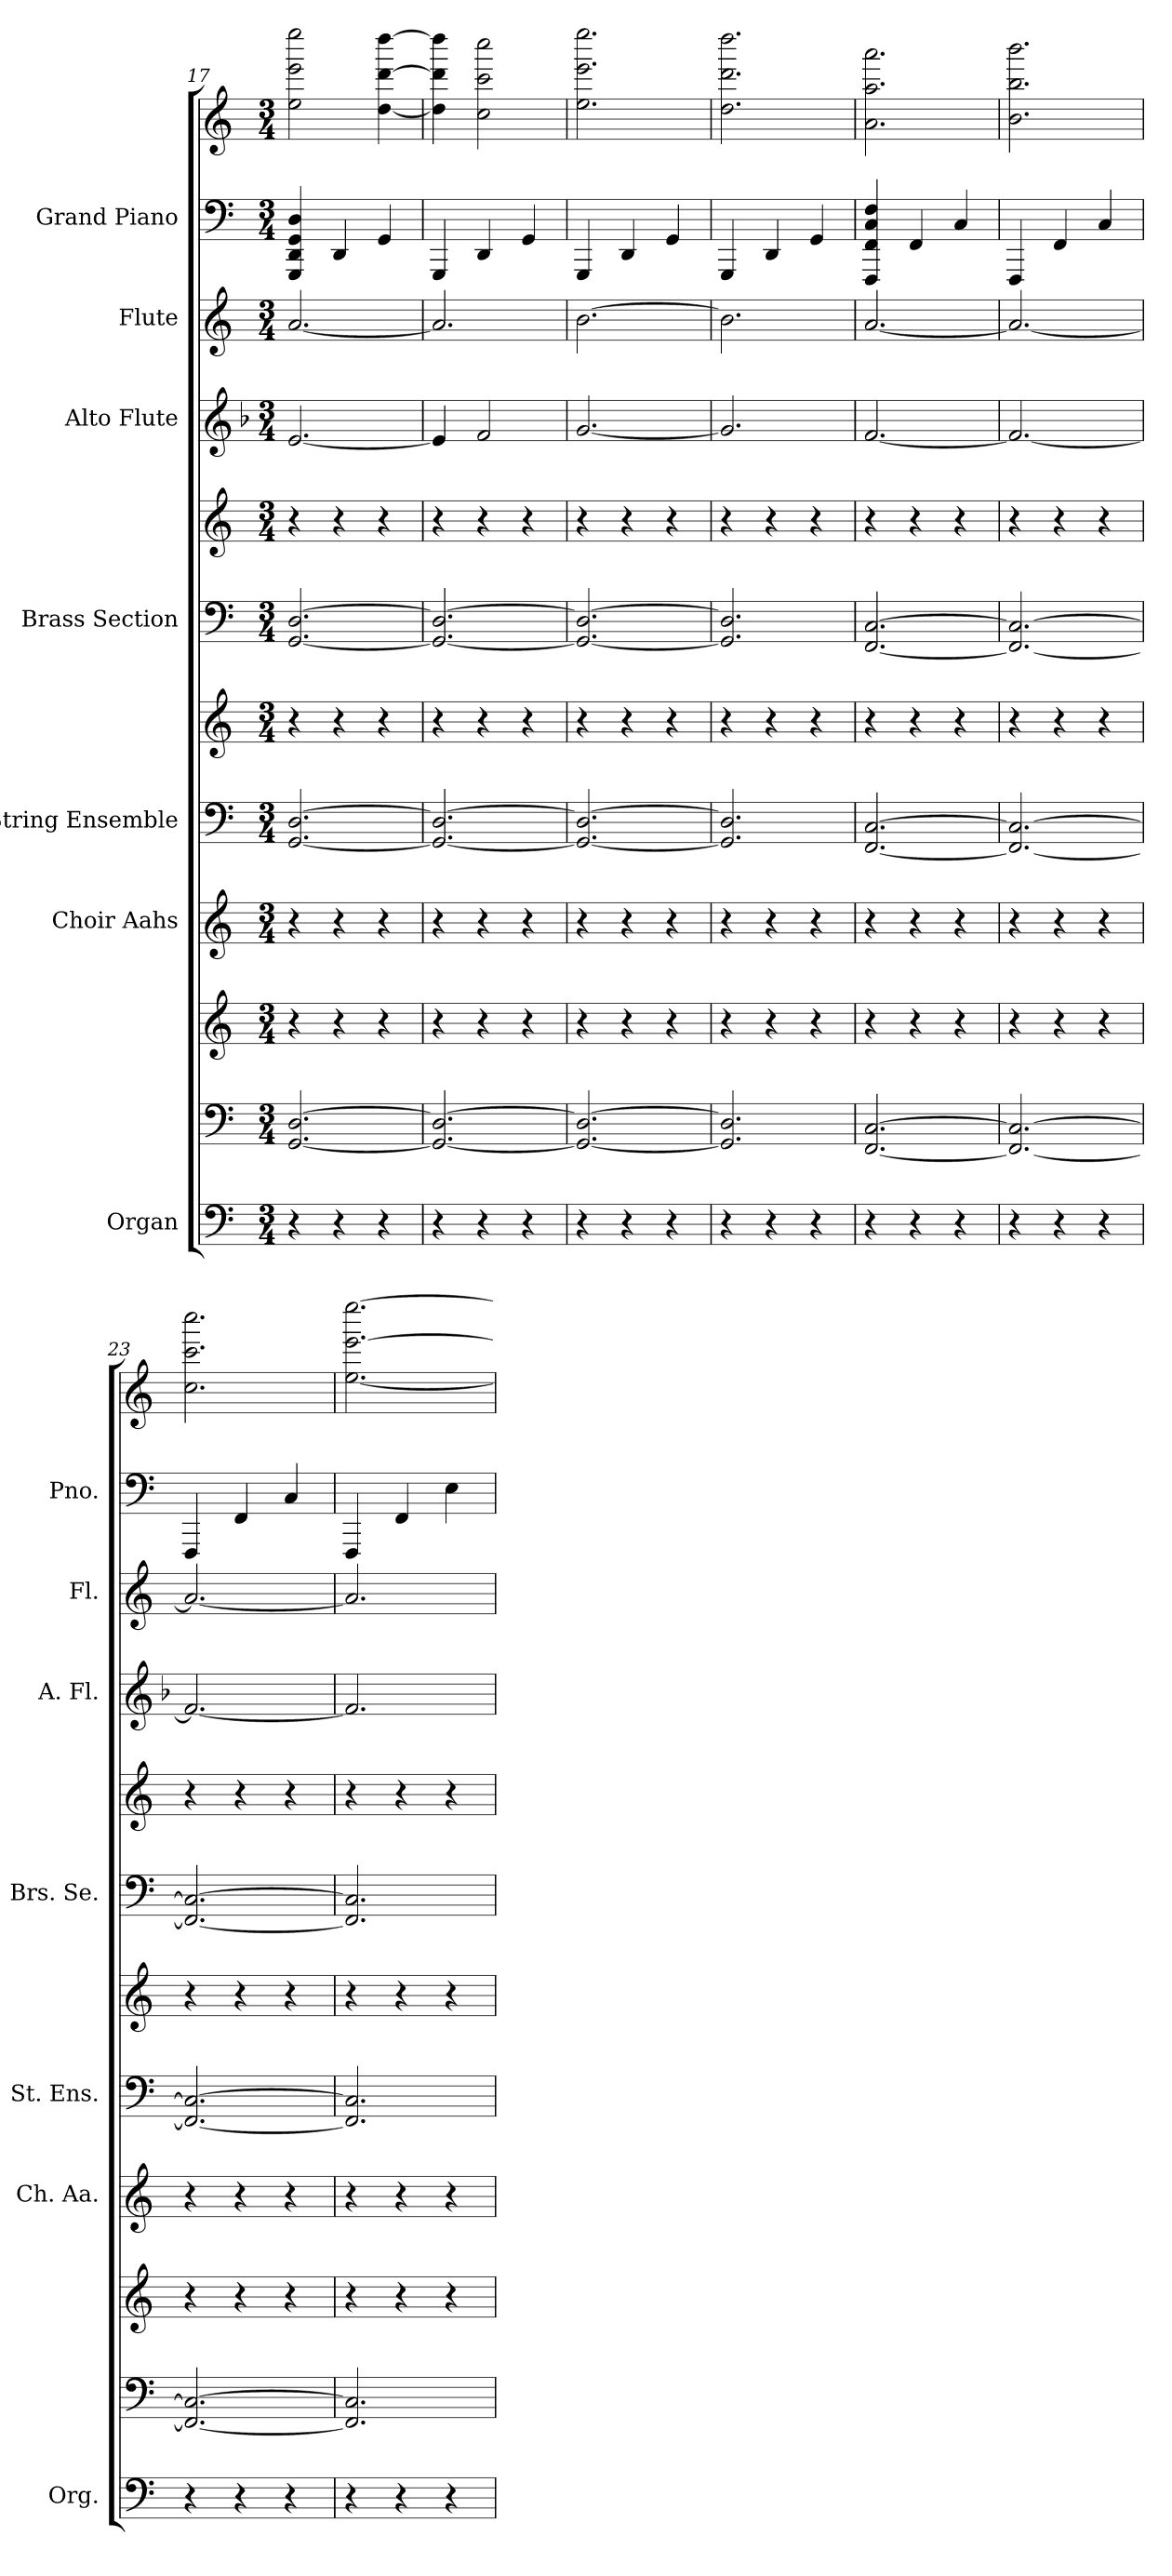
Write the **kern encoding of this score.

**kern	**kern	**kern	**kern	**kern	**kern	**kern	**kern	**kern	**kern	**kern	**kern
*part7	*part7	*part7	*part6	*part5	*part5	*part4	*part4	*part3	*part2	*part1	*part1
*staff12	*staff11	*staff10	*staff9	*staff8	*staff7	*staff6	*staff5	*staff4	*staff3	*staff2	*staff1
*I"Organ	*	*	*I"Choir Aahs	*I"String Ensemble	*	*I"Brass Section	*	*I"Alto Flute	*I"Flute	*I"Grand Piano	*
*I'Org.	*	*	*I'Ch. Aa.	*I'St. Ens.	*	*I'Brs. Se.	*	*I'A. Fl.	*I'Fl.	*I'Pno.	*
*clefF4	*clefF4	*clefG2	*clefG2	*clefF4	*clefG2	*clefF4	*clefG2	*clefG2	*clefG2	*clefF4	*clefG2
*	*	*	*	*	*	*	*	*ITrd3c5	*	*	*
*k[]	*k[]	*k[]	*k[]	*k[]	*k[]	*k[]	*k[]	*k[]	*k[]	*k[]	*k[]
*M3/4	*M3/4	*M3/4	*M3/4	*M3/4	*M3/4	*M3/4	*M3/4	*M3/4	*M3/4	*M3/4	*M3/4
=17	=17	=17	=17	=17	=17	=17	=17	=17	=17	=17	=17
4r	[2.GG [2.D	4r	4r	[2.GG [2.D	4r	[2.GG [2.D	4r	[2.B	[2.a	4GGG 4DD 4GG 4D	2ee 2eee 2eeee
4r	.	4r	4r	.	4r	.	4r	.	.	4DD	.
4r	.	4r	4r	.	4r	.	4r	.	.	4GG	[4dd [4dddd [4ddd
=18	=18	=18	=18	=18	=18	=18	=18	=18	=18	=18	=18
4r	2.GG_ 2.D_	4r	4r	2.GG_ 2.D_	4r	2.GG_ 2.D_	4r	4B]	2.a]	4GGG	4dd] 4dddd] 4ddd]
4r	.	4r	4r	.	4r	.	4r	2c	.	4DD	2cc 2cccc 2ccc
4r	.	4r	4r	.	4r	.	4r	.	.	4GG	.
=19	=19	=19	=19	=19	=19	=19	=19	=19	=19	=19	=19
4r	2.GG_ 2.D_	4r	4r	2.GG_ 2.D_	4r	2.GG_ 2.D_	4r	[2.d	[2.b	4GGG	2.ee 2.eeee 2.eee
4r	.	4r	4r	.	4r	.	4r	.	.	4DD	.
4r	.	4r	4r	.	4r	.	4r	.	.	4GG	.
=20	=20	=20	=20	=20	=20	=20	=20	=20	=20	=20	=20
4r	2.GG] 2.D]	4r	4r	2.GG] 2.D]	4r	2.GG] 2.D]	4r	2.d]	2.b]	4GGG	2.dd 2.dddd 2.ddd
4r	.	4r	4r	.	4r	.	4r	.	.	4DD	.
4r	.	4r	4r	.	4r	.	4r	.	.	4GG	.
=21	=21	=21	=21	=21	=21	=21	=21	=21	=21	=21	=21
4r	[2.FF [2.C	4r	4r	[2.FF [2.C	4r	[2.FF [2.C	4r	[2.c	[2.a	4FF 4C 4F 4FFF	2.a 2.aa 2.aaa
4r	.	4r	4r	.	4r	.	4r	.	.	4FF	.
4r	.	4r	4r	.	4r	.	4r	.	.	4C	.
=22	=22	=22	=22	=22	=22	=22	=22	=22	=22	=22	=22
4r	2.FF_ 2.C_	4r	4r	2.FF_ 2.C_	4r	2.FF_ 2.C_	4r	2.c_	2.a_	4FFF	2.b 2.bb 2.bbb
4r	.	4r	4r	.	4r	.	4r	.	.	4FF	.
4r	.	4r	4r	.	4r	.	4r	.	.	4C	.
=23	=23	=23	=23	=23	=23	=23	=23	=23	=23	=23	=23
4r	2.FF_ 2.C_	4r	4r	2.FF_ 2.C_	4r	2.FF_ 2.C_	4r	2.c_	2.a_	4FFF	2.cc 2.ccc 2.cccc
4r	.	4r	4r	.	4r	.	4r	.	.	4FF	.
4r	.	4r	4r	.	4r	.	4r	.	.	4C	.
=24	=24	=24	=24	=24	=24	=24	=24	=24	=24	=24	=24
4r	2.FF] 2.C]	4r	4r	2.FF] 2.C]	4r	2.FF] 2.C]	4r	2.c]	2.a]	4FFF	[2.ee [2.eee [2.eeee
4r	.	4r	4r	.	4r	.	4r	.	.	4FF	.
4r	.	4r	4r	.	4r	.	4r	.	.	4E	.
=	=	=	=	=	=	=	=	=	=	=	=
*-	*-	*-	*-	*-	*-	*-	*-	*-	*-	*-	*-
